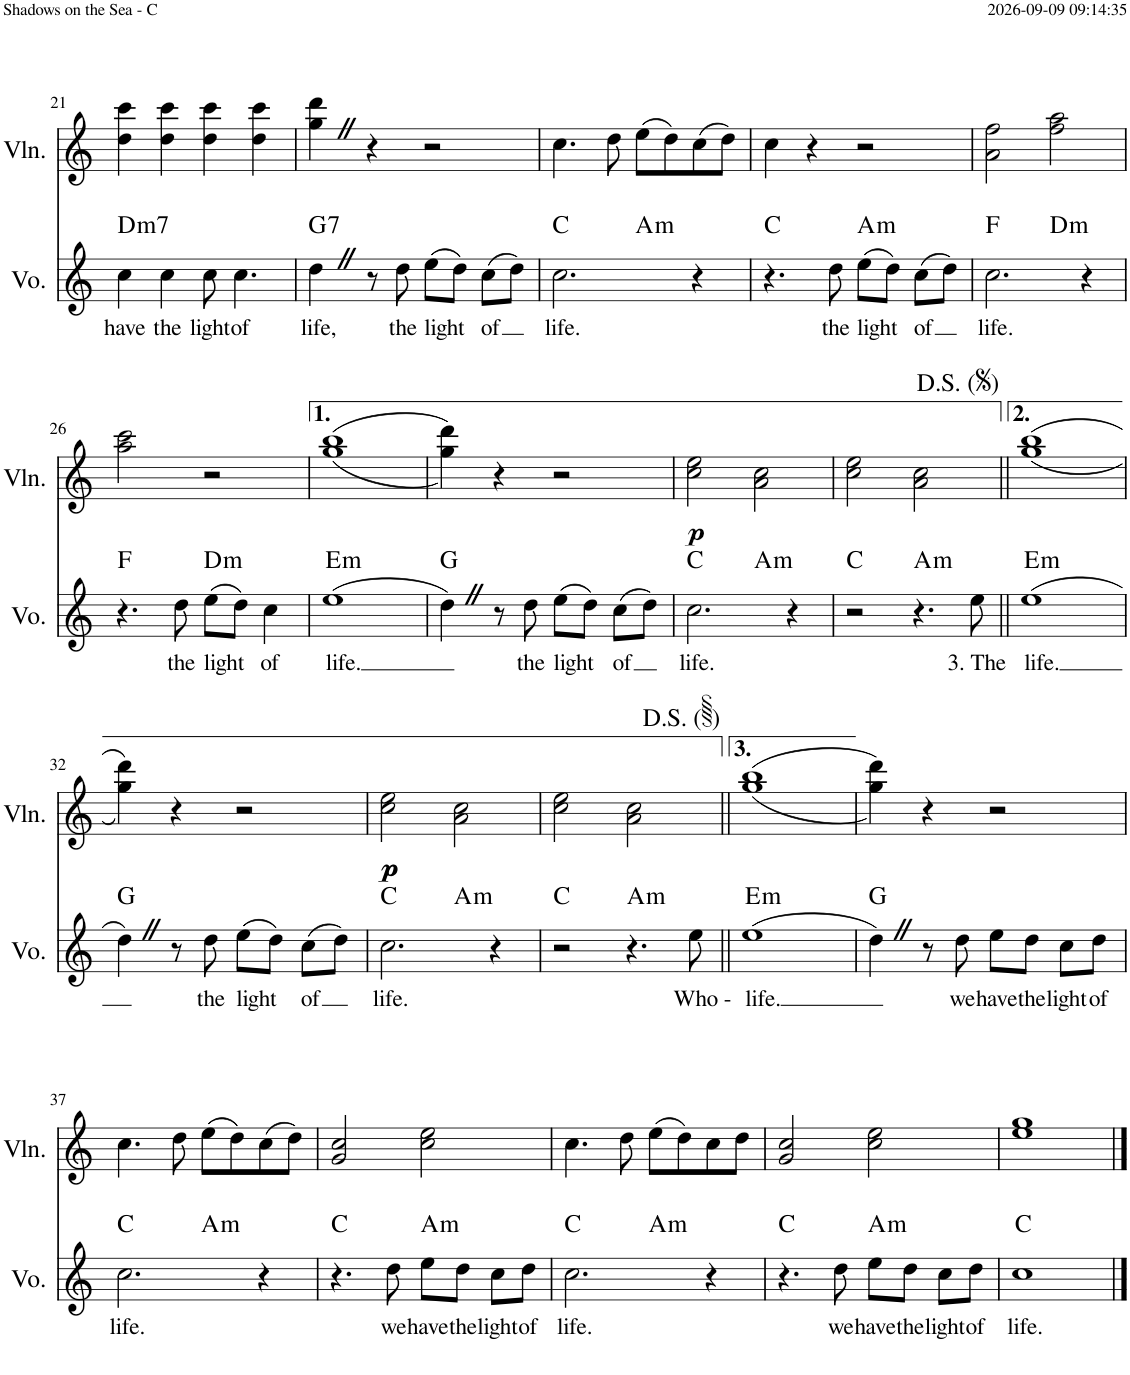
**kern	**text	**harte	**kern	**dynam
*part2	*part2	*part2	*part1	*part1
*staff2	*staff2	*	*staff1	*staff1
*I"Voice	*	*	*I"Violin	*
*I'Vo.	*	*	*I'Vln.	*
!!LO:PB:g=z
*clefG2	*	*	*clefG2	*
*k[]	*	*	*k[]	*
*M4/4	*	*	*M4/4	*
=21	=21	=21	=21	=21
!	!LO:LY:b	!LO:H:kt=m7	!	!
4cc\	have	D:min7	4dd\ 4ccc\	.
!	!LO:LY:b	!	!	!
4cc\	the	.	4dd\ 4ccc\	.
!	!LO:LY:b	!	!	!
8cc\	light	.	4dd\ 4ccc\	.
!	!LO:LY:b	!	!	!
4.cc\	of	.	.	.
.	.	.	4dd\ 4ccc\	.
=22	=22	=22	=22	=22
!	!LO:LY:b	!LO:H:kt=7	!	!
4ddZ\	life,	G:7	4gg\Z 4ddd\Z	.
8r	.	.	4r	.
!	!LO:LY:b	!	!	!
8dd\	the	.	.	.
!	!LO:LY:b	!	!	!
(8ee\L	light	.	2r	.
8dd\J)	.	.	.	.
!	!LO:LY:b	!	!	!
(8cc\L	of	.	.	.
8dd\J)	.	.	.	.
=23	=23	=23	=23	=23
!	!LO:LY:b	!	!	!
*^	*	*	*	*
2.cc\	2ryy	life.	C:maj	4.cc\	.
.	.	.	.	8dd\	.
!	!	!	!LO:H:kt=m	!	!
.	2ryy	.	A:min	(8ee\L	.
.	.	.	.	8dd\)	.
4r	.	.	.	(8cc\	.
.	.	.	.	8dd\J)	.
*v	*v	*	*	*	*
=24	=24	=24	=24	=24
4.r	.	C:maj	4cc\	.
.	.	.	4r	.
!	!LO:LY:b	!	!	!
8dd\	the	.	.	.
!	!LO:LY:b	!LO:H:kt=m	!	!
(8ee\L	light	A:min	2r	.
8dd\J)	.	.	.	.
!	!LO:LY:b	!	!	!
(8cc\L	of	.	.	.
8dd\J)	.	.	.	.
=25	=25	=25	=25	=25
!	!LO:LY:b	!	!	!
*^	*	*	*	*
2.cc\	2ryy	life.	F:maj	2a\ 2ff\	.
!	!	!	!LO:H:kt=m	!	!
.	2ryy	.	D:min	2ff\ 2aa\	.
4r	.	.	.	.	.
*v	*v	*	*	*	*
!!LO:LB:g=z
=26	=26	=26	=26	=26
4.r	.	F:maj	2aa\ 2ccc\	.
!	!LO:LY:b	!	!	!
8dd\	the	.	.	.
!	!LO:LY:b	!LO:H:kt=m	!	!
(8ee\L	light	D:min	2r	.
8dd\J)	.	.	.	.
!	!LO:LY:b	!	!	!
4cc\	of	.	.	.
=27	=27	=27	=27	=27
!	!LO:LY:b	!LO:H:kt=m	!	!
(1ee	life.	E:min	((<1gg 1bb	.
=28	=28	=28	=28	=28
4ddZ\)	.	G:maj	4gg\ 4ddd\))	.
8r	.	.	4r	.
!	!LO:LY:b	!	!	!
8dd\	the	.	.	.
!	!LO:LY:b	!	!	!
(8ee\L	light	.	2r	.
8dd\J)	.	.	.	.
!	!LO:LY:b	!	!	!
(8cc\L	of	.	.	.
8dd\J)	.	.	.	.
=29	=29	=29	=29	=29
!	!LO:LY:b	!	!	!LO:DY:b
*^	*	*	*	*
2.cc\	2ryy	life.	C:maj	2cc\ 2ee\	p
!	!	!	!LO:H:kt=m	!	!
.	2ryy	.	A:min	2a\ 2cc\	.
4r	.	.	.	.	.
*v	*v	*	*	*	*
=30	=30	=30	=30	=30
2r	.	C:maj	2cc\ 2ee\	.
!	!	!LO:H:kt=m	!	!
4.r	.	A:min	2a\ 2cc\	.
!	!LO:LY:b	!	!	!
8ee\	3. The	.	.	.
=31||	=31||	=31||	=31||	=31||
!	!LO:LY:b	!LO:H:kt=m	!	!
(1ee	life.	E:min	((<1gg 1bb	.
!!LO:LB:g=z
=32	=32	=32	=32	=32
4ddZ\)	.	G:maj	4gg\ 4ddd\))	.
8r	.	.	4r	.
!	!LO:LY:b	!	!	!
8dd\	the	.	.	.
!	!LO:LY:b	!	!	!
(8ee\L	light	.	2r	.
8dd\J)	.	.	.	.
!	!LO:LY:b	!	!	!
(8cc\L	of	.	.	.
8dd\J)	.	.	.	.
=33	=33	=33	=33	=33
!	!LO:LY:b	!	!	!LO:DY:b
!	!	!	!	!LO:DY:n=1:b
*^	*	*	*	*
2.cc\	2ryy	life.	C:maj	2cc\ 2ee\	p p
!	!	!	!LO:H:kt=m	!	!
.	2ryy	.	A:min	2a\ 2cc\	.
4r	.	.	.	.	.
*v	*v	*	*	*	*
=34	=34	=34	=34	=34
2r	.	C:maj	2cc\ 2ee\	.
!	!	!LO:H:kt=m	!	!
4.r	.	A:min	2a\ 2cc\	.
!	!LO:LY:b	!	!	!
8ee\	Who -	.	.	.
=35||	=35||	=35||	=35||	=35||
!	!LO:LY:b	!LO:H:kt=m	!	!
(1ee	life.	E:min	((<1gg 1bb	.
=36	=36	=36	=36	=36
4ddZ\)	.	G:maj	4gg\ 4ddd\))	.
8r	.	.	4r	.
!	!LO:LY:b	!	!	!
8dd\	we	.	.	.
!	!LO:LY:b	!	!	!
8ee\L	have	.	2r	.
!	!LO:LY:b	!	!	!
8dd\J	the	.	.	.
!	!LO:LY:b	!	!	!
8cc\L	light	.	.	.
!	!LO:LY:b	!	!	!
8dd\J	of	.	.	.
!!LO:LB:g=z
=37	=37	=37	=37	=37
!	!LO:LY:b	!	!	!
*^	*	*	*	*
2.cc\	2ryy	life.	C:maj	4.cc\	.
.	.	.	.	8dd\	.
!	!	!	!LO:H:kt=m	!	!
.	2ryy	.	A:min	(8ee\L	.
.	.	.	.	8dd\)	.
4r	.	.	.	(8cc\	.
.	.	.	.	8dd\J)	.
*v	*v	*	*	*	*
=38	=38	=38	=38	=38
4.r	.	C:maj	2g/ 2cc/	.
!	!LO:LY:b	!	!	!
8dd\	we	.	.	.
!	!LO:LY:b	!LO:H:kt=m	!	!
8ee\L	have	A:min	2cc\ 2ee\	.
!	!LO:LY:b	!	!	!
8dd\J	the	.	.	.
!	!LO:LY:b	!	!	!
8cc\L	light	.	.	.
!	!LO:LY:b	!	!	!
8dd\J	of	.	.	.
=39	=39	=39	=39	=39
!	!LO:LY:b	!	!	!
*^	*	*	*	*
2.cc\	2ryy	life.	C:maj	4.cc\	.
.	.	.	.	8dd\	.
!	!	!	!LO:H:kt=m	!	!
.	2ryy	.	A:min	(8ee\L	.
.	.	.	.	8dd\)	.
4r	.	.	.	8cc\	.
.	.	.	.	8dd\J	.
*v	*v	*	*	*	*
=40	=40	=40	=40	=40
4.r	.	C:maj	2g/ 2cc/	.
!	!LO:LY:b	!	!	!
8dd\	we	.	.	.
!	!LO:LY:b	!LO:H:kt=m	!	!
8ee\L	have	A:min	2cc\ 2ee\	.
!	!LO:LY:b	!	!	!
8dd\J	the	.	.	.
!	!LO:LY:b	!	!	!
8cc\L	light	.	.	.
!	!LO:LY:b	!	!	!
8dd\J	of	.	.	.
=41	=41	=41	=41	=41
!	!LO:LY:b	!	!	!
1cc	life.	C:maj	1ee 1gg	.
==	==	==	==	==
*-	*-	*-	*-	*-
